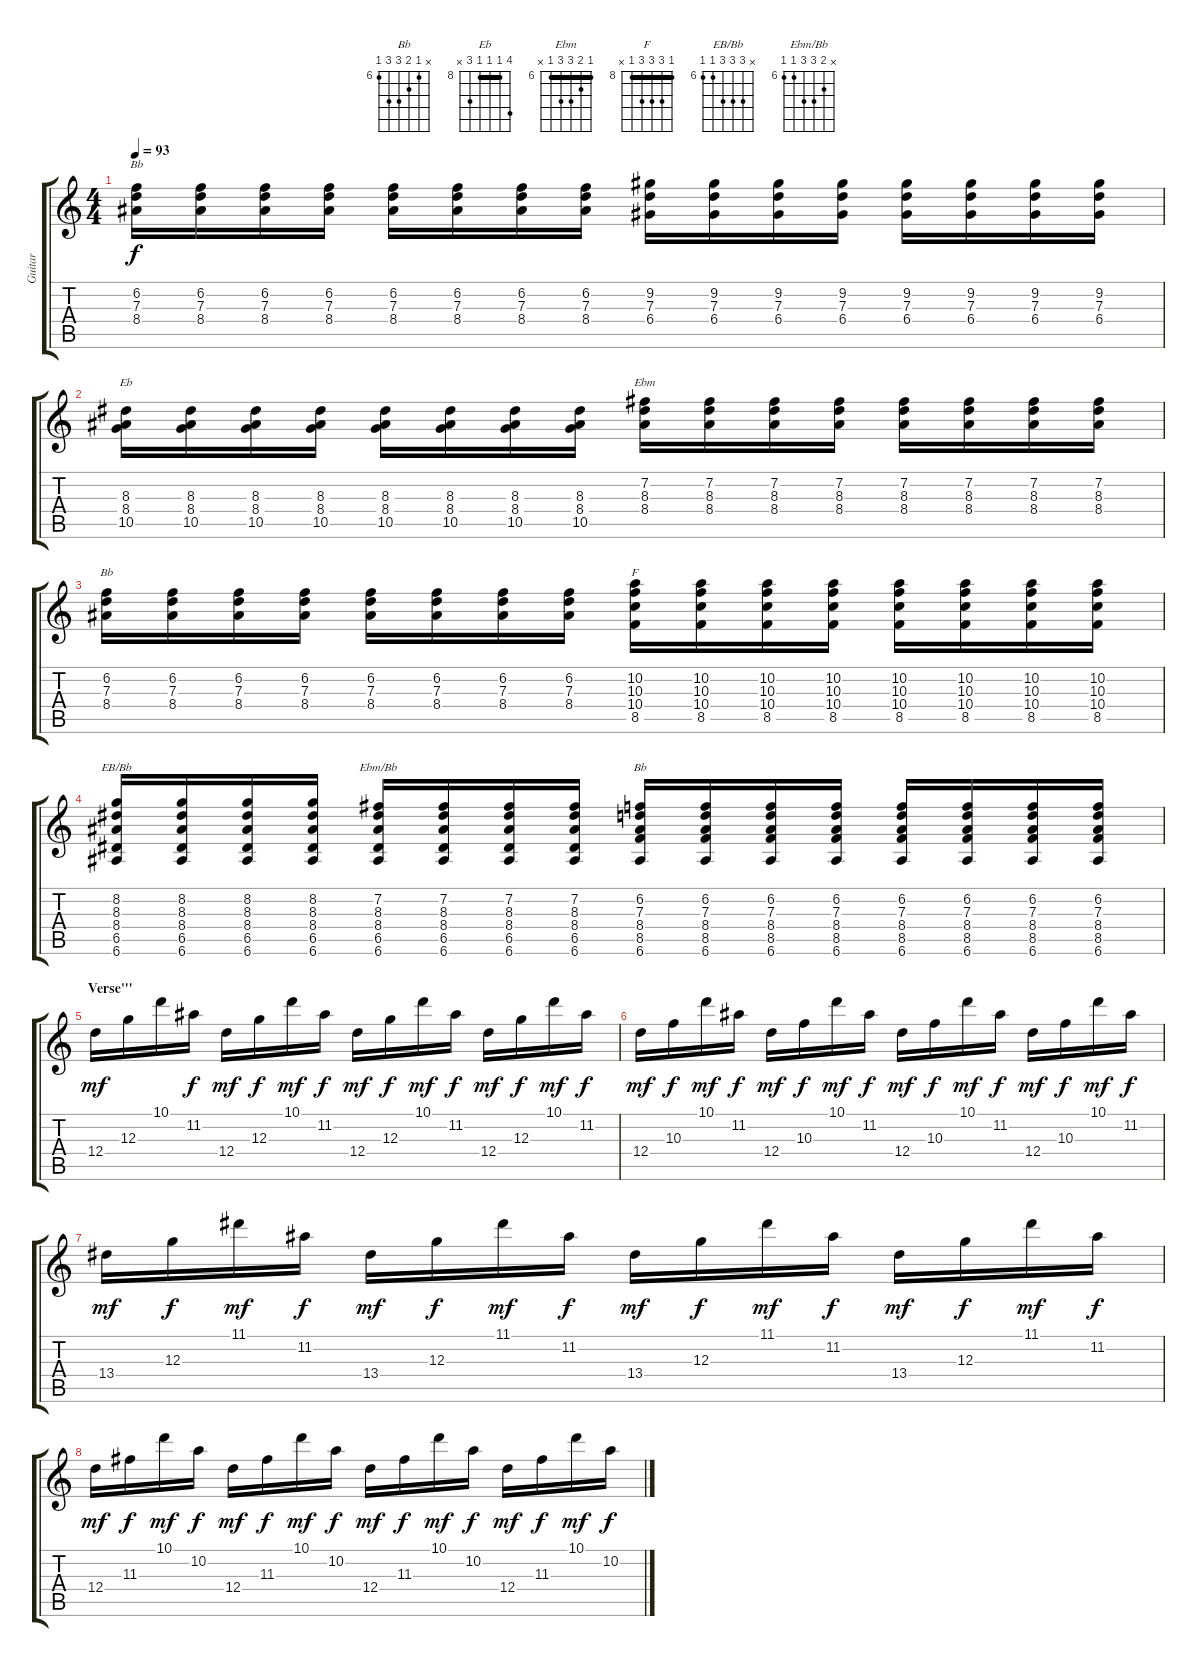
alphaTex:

\track ("Guitar" "Guitar") {instrument overdrivenguitar}
\staff {score tabs}
\tuning (E4 B3 G3 D3 A2 E2) {hide}
\chord ("Bb" x 6 7 8 x x) {firstfret 6}
\chord ("Eb" 11 8 8 8 10 x) {firstfret 8 barre 8}
\chord ("Ebm" 6 7 8 8 6 x) {firstfret 6 barre 6}
\chord ("Bb" 6 6 7 8 8 6) {firstfret 6 barre 6}
\chord ("F" 8 10 10 10 8 x) {firstfret 8 barre 8}
\chord ("EB/Bb" x 8 8 8 6 6) {firstfret 6}
\chord ("Ebm/Bb" x 7 8 8 6 6) {firstfret 6}
\chord ("Bb" x 6 7 8 8 6) {firstfret 6}
\ts (4 4)
\tempo 93
\clef g2
\ks c
(6.2 7.3 8.4).16{ch "Bb" dy f} (6.2 7.3 8.4).16 (6.2 7.3 8.4).16 (6.2 7.3 8.4).16 (6.2 7.3 8.4).16 (6.2 7.3 8.4).16 (6.2 7.3 8.4).16 (6.2 7.3 8.4).16 (9.2 7.3 6.4).16 (9.2 7.3 6.4).16 (9.2 7.3 6.4).16 (9.2 7.3 6.4).16 (9.2 7.3 6.4).16 (9.2 7.3 6.4).16 (9.2 7.3 6.4).16 (9.2 7.3 6.4).16 |
(8.3 8.4 10.5).16{ch "Eb"} (8.3 8.4 10.5).16 (8.3 8.4 10.5).16 (8.3 8.4 10.5).16 (8.3 8.4 10.5).16 (8.3 8.4 10.5).16 (8.3 8.4 10.5).16 (8.3 8.4 10.5).16 (7.2 8.3 8.4).16{ch "Ebm"} (7.2 8.3 8.4).16 (7.2 8.3 8.4).16 (7.2 8.3 8.4).16 (7.2 8.3 8.4).16 (7.2 8.3 8.4).16 (7.2 8.3 8.4).16 (7.2 8.3 8.4).16 |
(6.2 7.3 8.4).16{ch "Bb"} (6.2 7.3 8.4).16 (6.2 7.3 8.4).16 (6.2 7.3 8.4).16 (6.2 7.3 8.4).16 (6.2 7.3 8.4).16 (6.2 7.3 8.4).16 (6.2 7.3 8.4).16 (10.2 10.3 10.4 8.5).16{ch "F"} (10.2 10.3 10.4 8.5).16 (10.2 10.3 10.4 8.5).16 (10.2 10.3 10.4 8.5).16 (10.2 10.3 10.4 8.5).16 (10.2 10.3 10.4 8.5).16 (10.2 10.3 10.4 8.5).16 (10.2 10.3 10.4 8.5).16 |
(8.2 8.3 8.4 6.5 6.6).16{ch "EB/Bb"} (8.2 8.3 8.4 6.5 6.6).16 (8.2 8.3 8.4 6.5 6.6).16 (8.2 8.3 8.4 6.5 6.6).16 (7.2 8.3 8.4 6.5 6.6).16{ch "Ebm/Bb"} (7.2 8.3 8.4 6.5 6.6).16 (7.2 8.3 8.4 6.5 6.6).16 (7.2 8.3 8.4 6.5 6.6).16 (6.2 7.3 8.4 8.5 6.6).16{ch "Bb"} (6.2 7.3 8.4 8.5 6.6).16 (6.2 7.3 8.4 8.5 6.6).16 (6.2 7.3 8.4 8.5 6.6).16 (6.2 7.3 8.4 8.5 6.6).16 (6.2 7.3 8.4 8.5 6.6).16 (6.2 7.3 8.4 8.5 6.6).16 (6.2 7.3 8.4 8.5 6.6).16 |
\section ("" "Verse'''")
12.4.16{dy mf} 12.3.16 10.1.16 11.2.16{dy f} 12.4.16{dy mf} 12.3.16{dy f} 10.1.16{dy mf} 11.2.16{dy f} 12.4.16{dy mf} 12.3.16{dy f} 10.1.16{dy mf} 11.2.16{dy f} 12.4.16{dy mf} 12.3.16{dy f} 10.1.16{dy mf} 11.2.16{dy f} |
12.4.16{dy mf} 10.3.16{dy f} 10.1.16{dy mf} 11.2.16{dy f} 12.4.16{dy mf} 10.3.16{dy f} 10.1.16{dy mf} 11.2.16{dy f} 12.4.16{dy mf} 10.3.16{dy f} 10.1.16{dy mf} 11.2.16{dy f} 12.4.16{dy mf} 10.3.16{dy f} 10.1.16{dy mf} 11.2.16{dy f} |
13.4.16{dy mf} 12.3.16{dy f} 11.1.16{dy mf} 11.2.16{dy f} 13.4.16{dy mf} 12.3.16{dy f} 11.1.16{dy mf} 11.2.16{dy f} 13.4.16{dy mf} 12.3.16{dy f} 11.1.16{dy mf} 11.2.16{dy f} 13.4.16{dy mf} 12.3.16{dy f} 11.1.16{dy mf} 11.2.16{dy f} |
12.4.16{dy mf} 11.3.16{dy f} 10.1.16{dy mf} 10.2.16{dy f} 12.4.16{dy mf} 11.3.16{dy f} 10.1.16{dy mf} 10.2.16{dy f} 12.4.16{dy mf} 11.3.16{dy f} 10.1.16{dy mf} 10.2.16{dy f} 12.4.16{dy mf} 11.3.16{dy f} 10.1.16{dy mf} 10.2.16{dy f}
